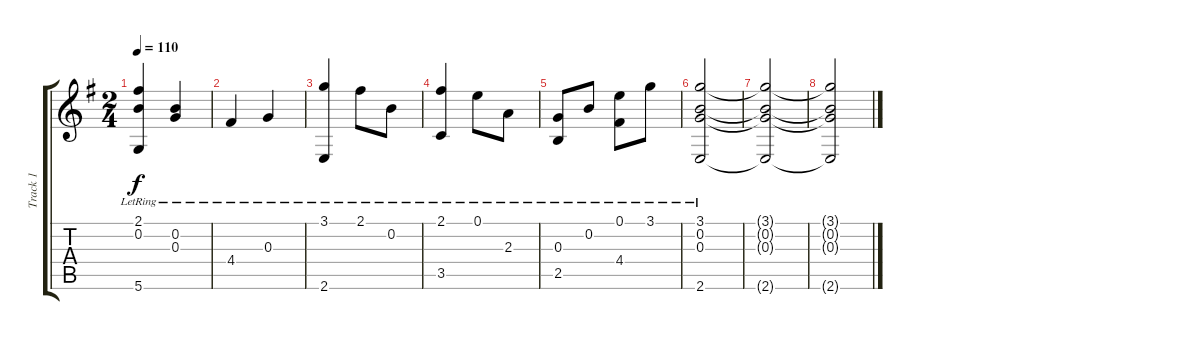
\track ("Track 1" "Track 1") {instrument acousticguitarnylon}
\staff {score tabs}
\tuning (E4 B3 G3 D3 A2 D2) {hide}
\ts (2 4)
\tempo 110
\clef g2
\ks g
(2.1{lr} 0.2{lr} 5.6{lr}).4{dy f} (0.2{lr} 0.3{lr}).4 |
4.4{lr}.4 0.3{lr}.4 |
(3.1{lr} 2.6{lr}).4 2.1{lr}.8 0.2{lr}.8 |
(2.1{lr} 3.5{lr}).4 0.1{lr}.8 2.3{lr}.8 |
(0.3{lr} 2.5{lr}).8 0.2{lr}.8 (0.1{lr} 4.4{lr}).8 3.1{lr}.8 |
(3.1{lr} 0.2{lr} 0.3{lr} 2.6{lr}).2 |
(3.1{t} 0.2{t} 0.3{t} 2.6{t}).2 |
(3.1{t} 0.2{t} 0.3{t} 2.6{t}).2
